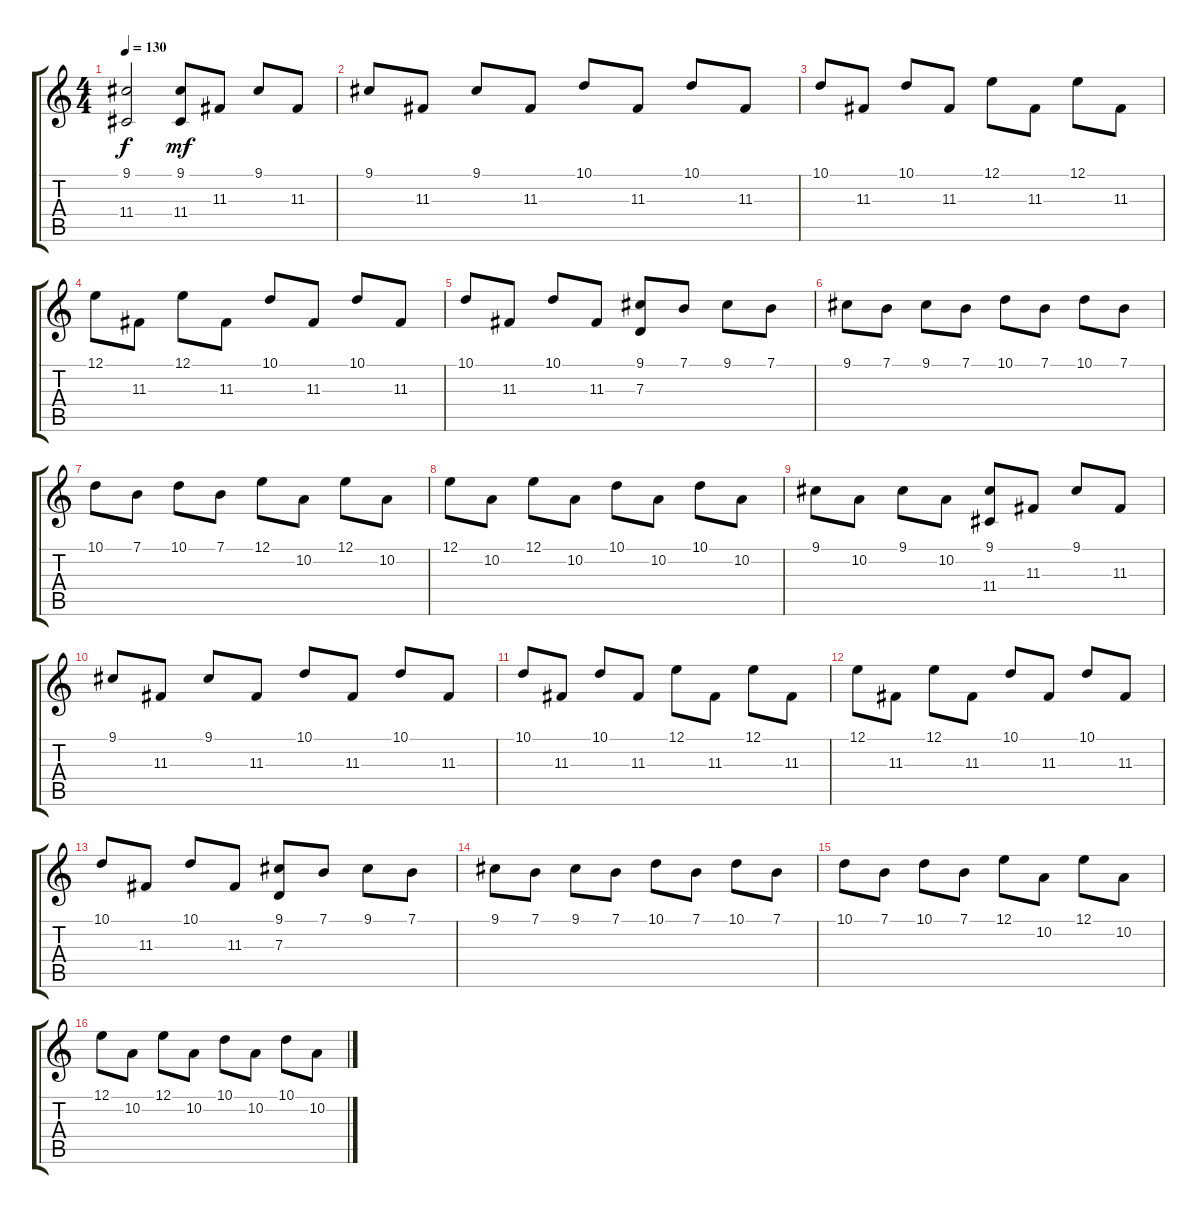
\track "" {instrument drawbarorgan}
\staff {score tabs}
\tuning (E4 B3 G3 D3 A2 E2) {hide}
\ts (4 4)
\tempo 130
\clef g2
\ks c
(9.1{t} 11.4{t}).2{dy f} (9.1 11.4).8{dy mf} 11.3.8 9.1.8 11.3.8 |
9.1.8 11.3.8 9.1.8 11.3.8 10.1.8 11.3.8 10.1.8 11.3.8 |
10.1.8 11.3.8 10.1.8 11.3.8 12.1.8 11.3.8 12.1.8 11.3.8 |
12.1.8 11.3.8 12.1.8 11.3.8 10.1.8 11.3.8 10.1.8 11.3.8 |
10.1.8 11.3.8 10.1.8 11.3.8 (9.1 7.3).8 7.1.8 9.1.8 7.1.8 |
9.1.8 7.1.8 9.1.8 7.1.8 10.1.8 7.1.8 10.1.8 7.1.8 |
10.1.8 7.1.8 10.1.8 7.1.8 12.1.8 10.2.8 12.1.8 10.2.8 |
12.1.8 10.2.8 12.1.8 10.2.8 10.1.8 10.2.8 10.1.8 10.2.8 |
9.1.8 10.2.8 9.1.8 10.2.8 (9.1 11.4).8 11.3.8 9.1.8 11.3.8 |
9.1.8 11.3.8 9.1.8 11.3.8 10.1.8 11.3.8 10.1.8 11.3.8 |
10.1.8 11.3.8 10.1.8 11.3.8 12.1.8 11.3.8 12.1.8 11.3.8 |
12.1.8 11.3.8 12.1.8 11.3.8 10.1.8 11.3.8 10.1.8 11.3.8 |
10.1.8 11.3.8 10.1.8 11.3.8 (9.1 7.3).8 7.1.8 9.1.8 7.1.8 |
9.1.8 7.1.8 9.1.8 7.1.8 10.1.8 7.1.8 10.1.8 7.1.8 |
10.1.8 7.1.8 10.1.8 7.1.8 12.1.8 10.2.8 12.1.8 10.2.8 |
12.1.8 10.2.8 12.1.8 10.2.8 10.1.8 10.2.8 10.1.8 10.2.8
